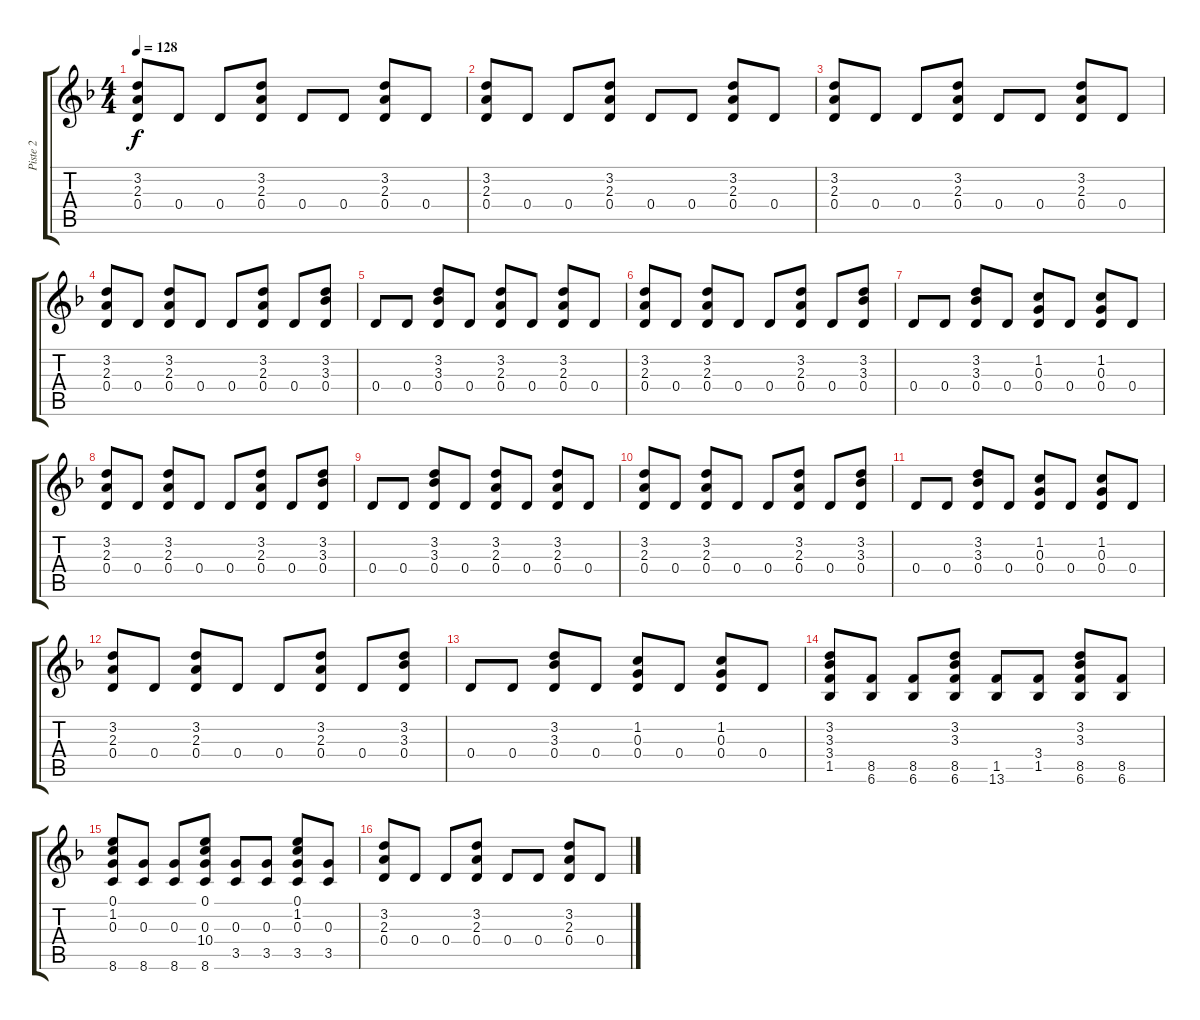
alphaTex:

\track ("Piste 2" "Piste 2") {instrument acousticguitarnylon}
\staff {score tabs}
\tuning (E4 B3 G3 D3 A2 E2) {hide}
\ts (4 4)
\tempo 128
\clef g2
\ks f
(3.2 2.3 0.4).8{dy f} 0.4.8 0.4.8 (3.2 2.3 0.4).8 0.4.8 0.4.8 (3.2 2.3 0.4).8 0.4.8 |
(3.2 2.3 0.4).8 0.4.8 0.4.8 (3.2 2.3 0.4).8 0.4.8 0.4.8 (3.2 2.3 0.4).8 0.4.8 |
(3.2 2.3 0.4).8 0.4.8 0.4.8 (3.2 2.3 0.4).8 0.4.8 0.4.8 (3.2 2.3 0.4).8 0.4.8 |
(3.2 2.3 0.4).8 0.4.8 (3.2 2.3 0.4).8 0.4.8 0.4.8 (3.2 2.3 0.4).8 0.4.8 (3.2 3.3 0.4).8 |
0.4.8 0.4.8 (3.2 3.3 0.4).8 0.4.8 (3.2 2.3 0.4).8 0.4.8 (3.2 2.3 0.4).8 0.4.8 |
(3.2 2.3 0.4).8 0.4.8 (3.2 2.3 0.4).8 0.4.8 0.4.8 (3.2 2.3 0.4).8 0.4.8 (3.2 3.3 0.4).8 |
0.4.8 0.4.8 (3.2 3.3 0.4).8 0.4.8 (1.2 0.3 0.4).8 0.4.8 (1.2 0.3 0.4).8 0.4.8 |
(3.2 2.3 0.4).8 0.4.8 (3.2 2.3 0.4).8 0.4.8 0.4.8 (3.2 2.3 0.4).8 0.4.8 (3.2 3.3 0.4).8 |
0.4.8 0.4.8 (3.2 3.3 0.4).8 0.4.8 (3.2 2.3 0.4).8 0.4.8 (3.2 2.3 0.4).8 0.4.8 |
(3.2 2.3 0.4).8 0.4.8 (3.2 2.3 0.4).8 0.4.8 0.4.8 (3.2 2.3 0.4).8 0.4.8 (3.2 3.3 0.4).8 |
0.4.8 0.4.8 (3.2 3.3 0.4).8 0.4.8 (1.2 0.3 0.4).8 0.4.8 (1.2 0.3 0.4).8 0.4.8 |
(3.2 2.3 0.4).8 0.4.8 (3.2 2.3 0.4).8 0.4.8 0.4.8 (3.2 2.3 0.4).8 0.4.8 (3.2 3.3 0.4).8 |
0.4.8 0.4.8 (3.2 3.3 0.4).8 0.4.8 (1.2 0.3 0.4).8 0.4.8 (1.2 0.3 0.4).8 0.4.8 |
(3.2 3.3 3.4 1.5).8 (8.5 6.6).8 (8.5 6.6).8 (3.2 3.3 8.5 6.6).8 (1.5 13.6).8 (3.4 1.5).8 (3.2 3.3 8.5 6.6).8 (8.5 6.6).8 |
(0.1 1.2 0.3 8.6).8 (0.3 8.6).8 (0.3 8.6).8 (0.1 0.3 10.4 8.6).8 (0.3 3.5).8 (0.3 3.5).8 (0.1 1.2 0.3 3.5).8 (0.3 3.5).8 |
(3.2 2.3 0.4).8 0.4.8 0.4.8 (3.2 2.3 0.4).8 0.4.8 0.4.8 (3.2 2.3 0.4).8 0.4.8
